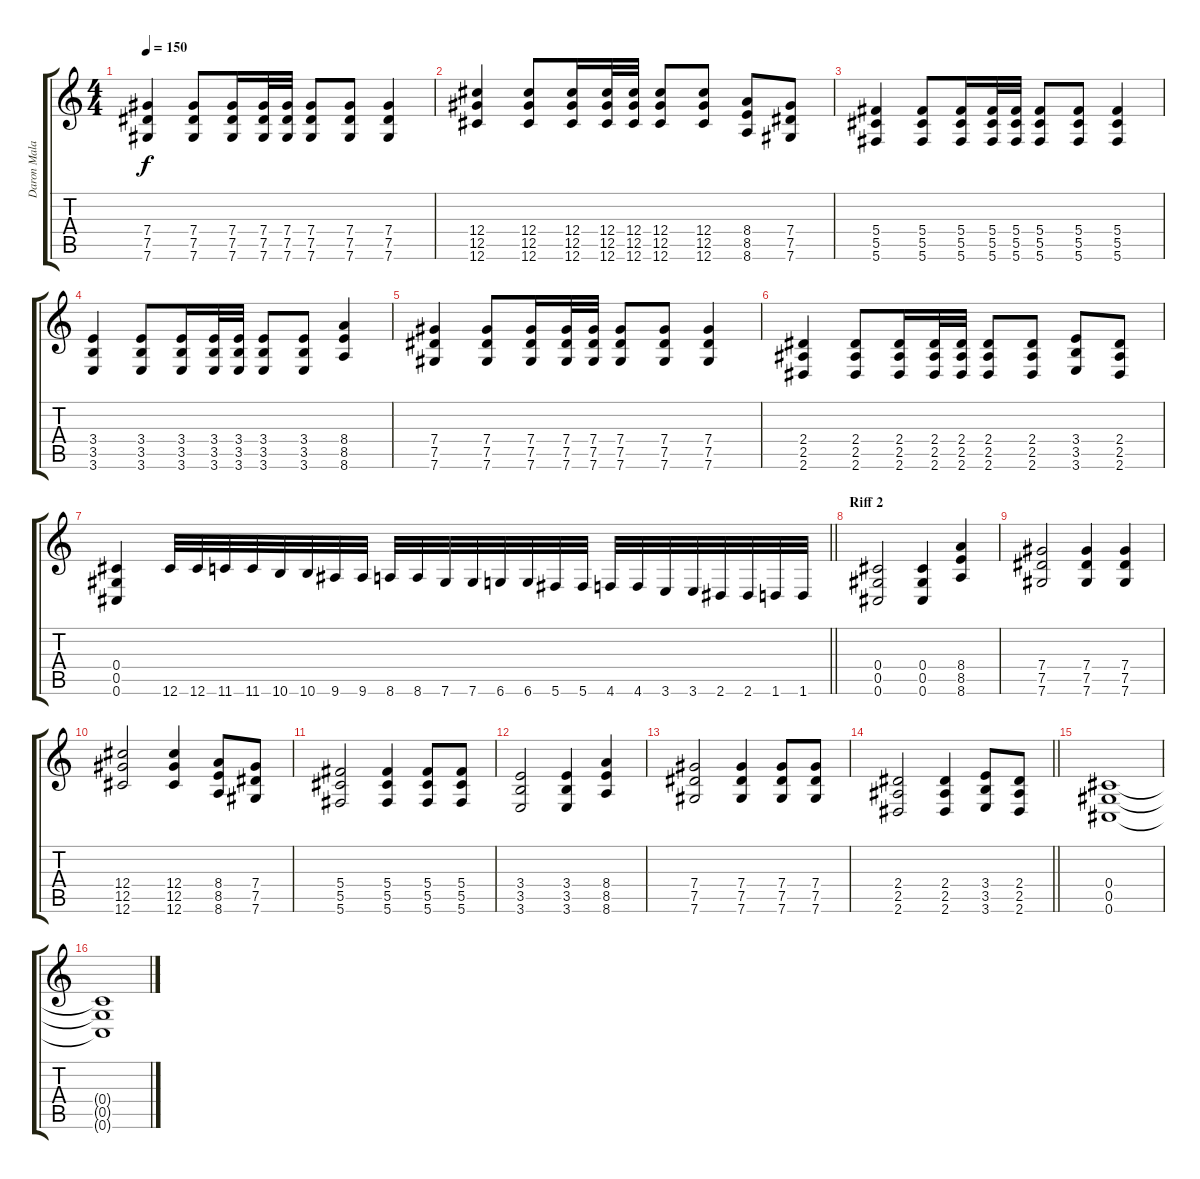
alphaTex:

\track ("Daron Malakian" "Daron Mala") {instrument distortionguitar}
\staff {score tabs}
\tuning (Eb4 Bb3 Gb3 Db3 Ab2 Db2) {hide}
\ts (4 4)
\tempo 150
\clef g2
\ks c
(7.4 7.5 7.6).4{dy f} (7.4 7.5 7.6).8 (7.4 7.5 7.6).16 (7.4 7.5 7.6).32 (7.4 7.5 7.6).32 (7.4 7.5 7.6).8 (7.4 7.5 7.6).8 (7.4 7.5 7.6).4 |
(12.4 12.5 12.6).4 (12.4 12.5 12.6).8 (12.4 12.5 12.6).16 (12.4 12.5 12.6).32 (12.4 12.5 12.6).32 (12.4 12.5 12.6).8 (12.4 12.5 12.6).8 (8.4 8.5 8.6).8 (7.4 7.5 7.6).8 |
(5.4 5.5 5.6).4 (5.4 5.5 5.6).8 (5.4 5.5 5.6).16 (5.4 5.5 5.6).32 (5.4 5.5 5.6).32 (5.4 5.5 5.6).8 (5.4 5.5 5.6).8 (5.4 5.5 5.6).4 |
(3.4 3.5 3.6).4 (3.4 3.5 3.6).8 (3.4 3.5 3.6).16 (3.4 3.5 3.6).32 (3.4 3.5 3.6).32 (3.4 3.5 3.6).8 (3.4 3.5 3.6).8 (8.4 8.5 8.6).4 |
(7.4 7.5 7.6).4 (7.4 7.5 7.6).8 (7.4 7.5 7.6).16 (7.4 7.5 7.6).32 (7.4 7.5 7.6).32 (7.4 7.5 7.6).8 (7.4 7.5 7.6).8 (7.4 7.5 7.6).4 |
(2.4 2.5 2.6).4 (2.4 2.5 2.6).8 (2.4 2.5 2.6).16 (2.4 2.5 2.6).32 (2.4 2.5 2.6).32 (2.4 2.5 2.6).8 (2.4 2.5 2.6).8 (3.4 3.5 3.6).8 (2.4 2.5 2.6).8 |
\barLineRight lightlight
(0.4 0.5 0.6).4 12.6.32 12.6.32 11.6.32 11.6.32 10.6.32 10.6.32 9.6.32 9.6.32 8.6.32 8.6.32 7.6.32 7.6.32 6.6.32 6.6.32 5.6.32 5.6.32 4.6.32 4.6.32 3.6.32 3.6.32 2.6.32 2.6.32 1.6.32 1.6.32 |
\section ("" "Riff 2")
(0.4 0.5 0.6).2 (0.4 0.5 0.6).4 (8.4 8.5 8.6).4 |
(7.4 7.5 7.6).2 (7.4 7.5 7.6).4 (7.4 7.5 7.6).4 |
(12.4 12.5 12.6).2 (12.4 12.5 12.6).4 (8.4 8.5 8.6).8 (7.4 7.5 7.6).8 |
(5.4 5.5 5.6).2 (5.4 5.5 5.6).4 (5.4 5.5 5.6).8 (5.4 5.5 5.6).8 |
(3.4 3.5 3.6).2 (3.4 3.5 3.6).4 (8.4 8.5 8.6).4 |
(7.4 7.5 7.6).2 (7.4 7.5 7.6).4 (7.4 7.5 7.6).8 (7.4 7.5 7.6).8 |
\barLineRight lightlight
(2.4 2.5 2.6).2 (2.4 2.5 2.6).4 (3.4 3.5 3.6).8 (2.4 2.5 2.6).8 |
(0.4 0.5 0.6).1 |
(0.4{t} 0.5{t} 0.6{t}).1
